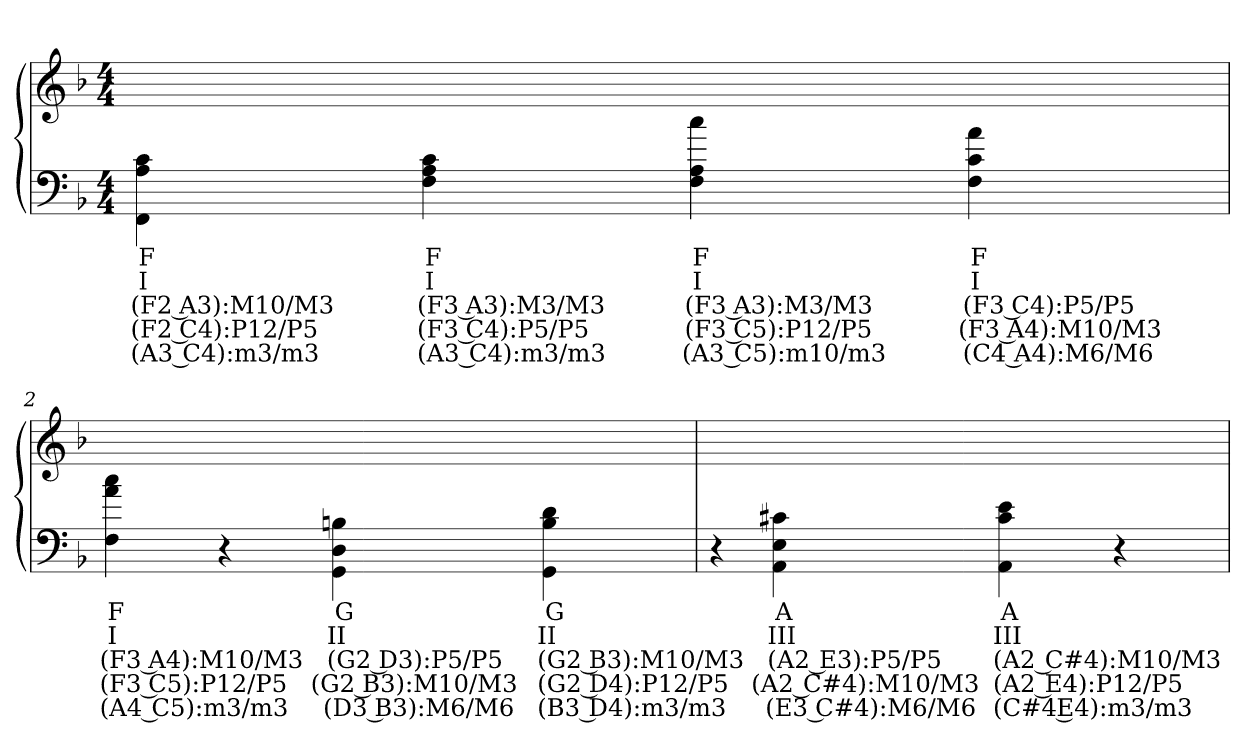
**kern	**text	**text	**text	**text	**text	**kern
*part2	*part2	*part2	*part2	*part2	*part2	*part1
*staff2	*staff2	*staff2	*staff2	*staff2	*staff2	*staff1
*clefF4	*	*	*	*	*	*clefG2
*k[b-]	*	*	*	*	*	*k[b-]
*F:	*	*	*	*	*	*F:
*M4/4	*	*	*	*	*	*M4/4
*MM60	*	*	*	*	*	*MM60
=1	=1	=1	=1	=1	=1	=1
4FF 4A 4c	F	I	(F2 A3):M10/M3	(F2 C4):P12/P5	(A3 C4):m3/m3	1ryy
4F 4A 4c	F	I	(F3 A3):M3/M3	(F3 C4):P5/P5	(A3 C4):m3/m3	.
4F 4A 4cc	F	I	(F3 A3):M3/M3	(F3 C5):P12/P5	(A3 C5):m10/m3	.
4F 4c 4a	F	I	(F3 C4):P5/P5	(F3 A4):M10/M3	(C4 A4):M6/M6	.
=2	=2	=2	=2	=2	=2	=2
4F 4a 4cc	F	I	(F3 A4):M10/M3	(F3 C5):P12/P5	(A4 C5):m3/m3	1ryy
4r	.	.	.	.	.	.
4GG 4D 4Bn	G	II	(G2 D3):P5/P5	(G2 B3):M10/M3	(D3 B3):M6/M6	.
4GG 4B 4d	G	II	(G2 B3):M10/M3	(G2 D4):P12/P5	(B3 D4):m3/m3	.
=3	=3	=3	=3	=3	=3	=3
4r	.	.	.	.	.	1ryy
4AA 4E 4c#X	A	III	(A2 E3):P5/P5	(A2 C#4):M10/M3	(E3 C#4):M6/M6	.
4AA 4c# 4e	A	III	(A2 C#4):M10/M3	(A2 E4):P12/P5	(C#4 E4):m3/m3	.
4r	.	.	.	.	.	.
=	=	=	=	=	=	=
*-	*-	*-	*-	*-	*-	*-
